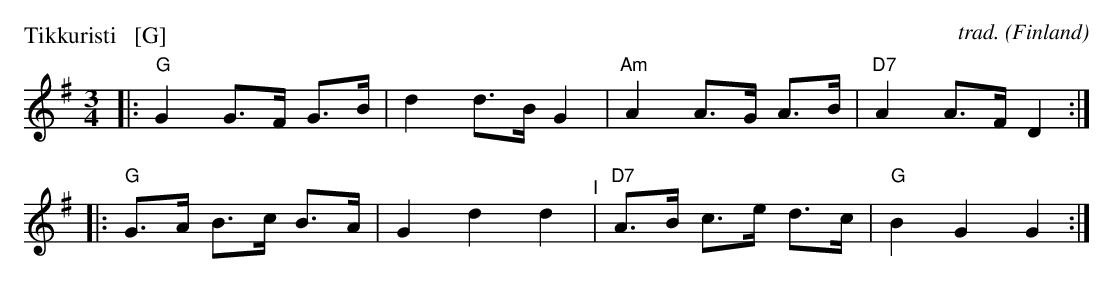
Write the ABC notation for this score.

X:1
P: Tikkuristi   [G]
C: trad.
O: Finland
M: 3/4
L: 1/8
K: G
|: "G"G2 G>F G>B | d2 d>B G2 | "Am"A2 A>G A>B | "D7"A2 A>F D2 :|
|: "G"G>A B>c B>A | G2 d2 d2 "^I"| "D7"A>B c>e d>c | "G"B2 G2 G2 :|
